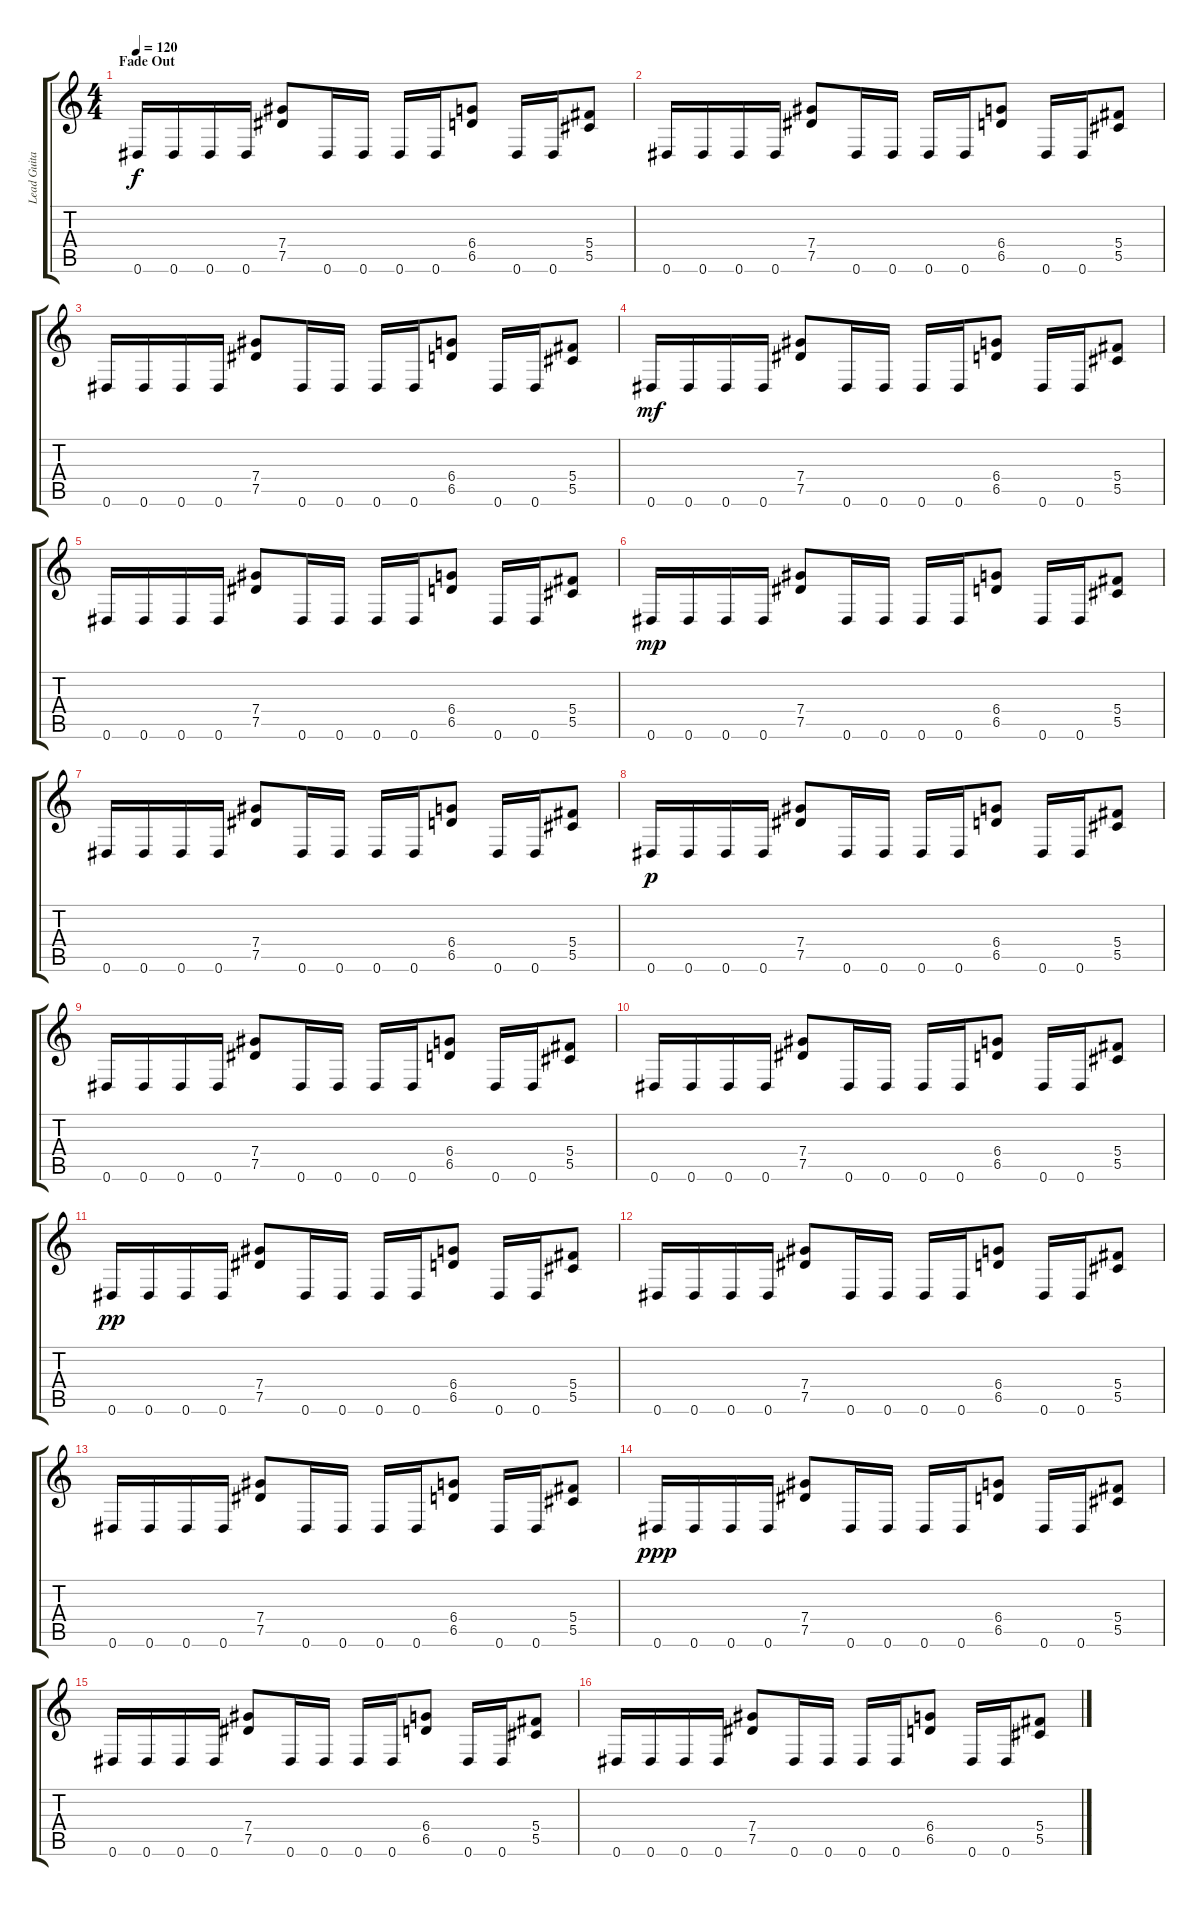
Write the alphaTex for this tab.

\track ("Lead Guitar (Marty Friedman)" "Lead Guita") {instrument distortionguitar}
\staff {score tabs}
\tuning (Eb4 Bb3 Gb3 Db3 Ab2 Eb2) {hide}
\ts (4 4)
\section ("" "Fade Out")
\tempo 120
\clef g2
\ks c
0.6.16{dy f} 0.6.16 0.6.16 0.6.16 (7.4 7.5).8 0.6.16 0.6.16 0.6.16 0.6.16 (6.4 6.5).8 0.6.16 0.6.16 (5.4 5.5).8 |
0.6.16 0.6.16 0.6.16 0.6.16 (7.4 7.5).8 0.6.16 0.6.16 0.6.16 0.6.16 (6.4 6.5).8 0.6.16 0.6.16 (5.4 5.5).8 |
0.6.16 0.6.16 0.6.16 0.6.16 (7.4 7.5).8 0.6.16 0.6.16 0.6.16 0.6.16 (6.4 6.5).8 0.6.16 0.6.16 (5.4 5.5).8 |
0.6.16{dy mf} 0.6.16 0.6.16 0.6.16 (7.4 7.5).8 0.6.16 0.6.16 0.6.16 0.6.16 (6.4 6.5).8 0.6.16 0.6.16 (5.4 5.5).8 |
0.6.16 0.6.16 0.6.16 0.6.16 (7.4 7.5).8 0.6.16 0.6.16 0.6.16 0.6.16 (6.4 6.5).8 0.6.16 0.6.16 (5.4 5.5).8 |
0.6.16{dy mp} 0.6.16 0.6.16 0.6.16 (7.4 7.5).8 0.6.16 0.6.16 0.6.16 0.6.16 (6.4 6.5).8 0.6.16 0.6.16 (5.4 5.5).8 |
0.6.16 0.6.16 0.6.16 0.6.16 (7.4 7.5).8 0.6.16 0.6.16 0.6.16 0.6.16 (6.4 6.5).8 0.6.16 0.6.16 (5.4 5.5).8 |
0.6.16{dy p} 0.6.16 0.6.16 0.6.16 (7.4 7.5).8 0.6.16 0.6.16 0.6.16 0.6.16 (6.4 6.5).8 0.6.16 0.6.16 (5.4 5.5).8 |
0.6.16 0.6.16 0.6.16 0.6.16 (7.4 7.5).8 0.6.16 0.6.16 0.6.16 0.6.16 (6.4 6.5).8 0.6.16 0.6.16 (5.4 5.5).8 |
0.6.16 0.6.16 0.6.16 0.6.16 (7.4 7.5).8 0.6.16 0.6.16 0.6.16 0.6.16 (6.4 6.5).8 0.6.16 0.6.16 (5.4 5.5).8 |
0.6.16{dy pp} 0.6.16 0.6.16 0.6.16 (7.4 7.5).8 0.6.16 0.6.16 0.6.16 0.6.16 (6.4 6.5).8 0.6.16 0.6.16 (5.4 5.5).8 |
0.6.16 0.6.16 0.6.16 0.6.16 (7.4 7.5).8 0.6.16 0.6.16 0.6.16 0.6.16 (6.4 6.5).8 0.6.16 0.6.16 (5.4 5.5).8 |
0.6.16 0.6.16 0.6.16 0.6.16 (7.4 7.5).8 0.6.16 0.6.16 0.6.16 0.6.16 (6.4 6.5).8 0.6.16 0.6.16 (5.4 5.5).8 |
0.6.16{dy ppp} 0.6.16 0.6.16 0.6.16 (7.4 7.5).8 0.6.16 0.6.16 0.6.16 0.6.16 (6.4 6.5).8 0.6.16 0.6.16 (5.4 5.5).8 |
0.6.16 0.6.16 0.6.16 0.6.16 (7.4 7.5).8 0.6.16 0.6.16 0.6.16 0.6.16 (6.4 6.5).8 0.6.16 0.6.16 (5.4 5.5).8 |
0.6.16 0.6.16 0.6.16 0.6.16 (7.4 7.5).8 0.6.16 0.6.16 0.6.16 0.6.16 (6.4 6.5).8 0.6.16 0.6.16 (5.4 5.5).8
